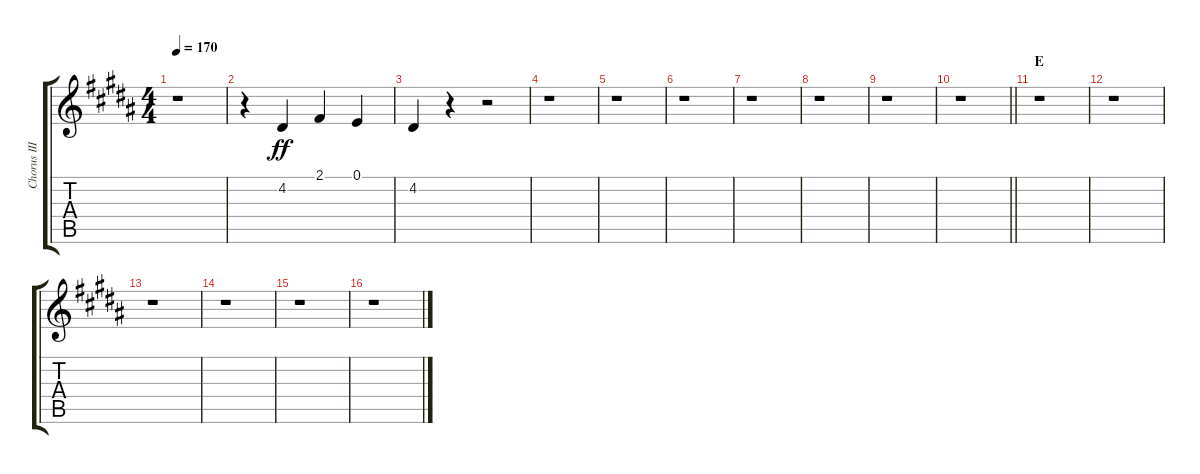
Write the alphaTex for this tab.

\track ("Chorus III" "Chorus III") {instrument voiceoohs}
\staff {score tabs}
\tuning (E4 B3 G3 D3 A2 E2) {hide}
\ts (4 4)
\tempo 170
\clef g2
\ks b
r.1{dy ff} |
r.4 4.2.4 2.1.4 0.1.4 |
4.2.4 r.4 r.2 |
r.1 |
r.1 |
r.1 |
r.1 |
r.1 |
r.1 |
\barLineRight lightlight
r.1 |
\section ("" "E")
r.1 |
r.1 |
r.1 |
r.1 |
r.1 |
r.1
